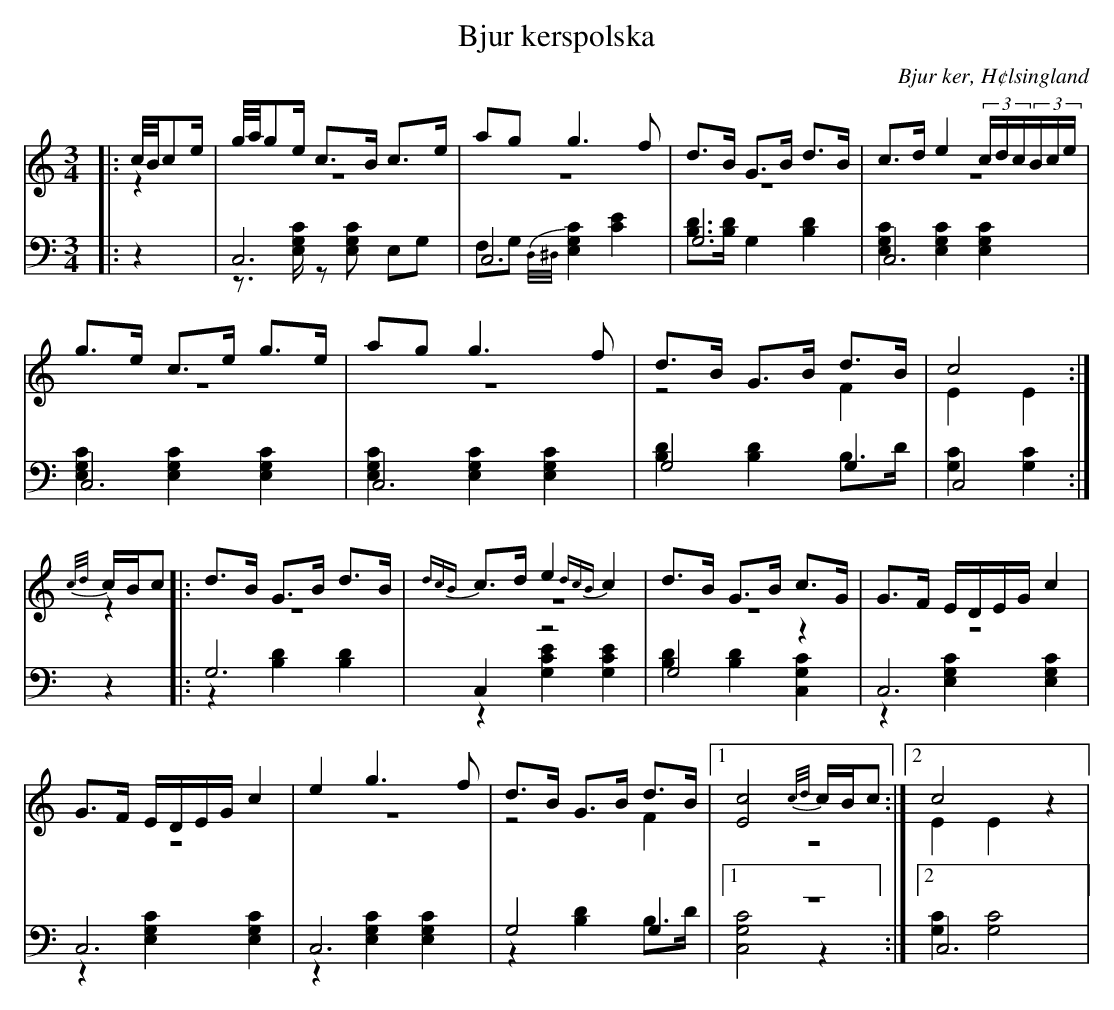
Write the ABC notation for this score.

X:1
T: Bjur kerspolska
O: Bjur ker, H¢lsingland
M: 3/4
L: 1/8
K: C
V:1
V:2 merge
V:3
V:4 merge
V:1
|:c//B//ce/|g//a//ge/ c>B c>e|ag g3 f|d>B G>B d>B|c>d e2 (3c/d/c/(3B/c/e/|
g>e c>e g>e|ag g3 f|d>B G>B d>B|c4:|
{c/d/}c/B/c |:d>B G>B d>B|{dcB}c>d e2 {dcB}c2|d>B G>B c>G|G>F E/D/E/G/ c2|
G>F E/D/E/G/ c2|e2 g3 f|d>B G>B d>B|1 [E4c4] {c/d/}c/B/c:|2 c4 z2|
V:2
|:z2|z6|z6|z6|z6|
z6|z6|z4 F2|E2 E2:|
z2|:z6|z6|z6|z6|
 z6|z6|z4 F2|1 z6:|2 E2 E2 z2|
V:3 clef=bass
|:z2|C,6|C,6|G,6|C,6|
C,6|C,6|G,4 G,2|C,4:|
z2|:G,6|C,2 z4|G,4 z2|C,6|
 C,6|C,6|G,4 G,2|1 z6:|2 C,6|
V:4 clef=bass
|:z2|z>[E,G,C] z[E,G,C] E,G,|F,G, {D,/^D,/}[E,2G,2C2] [E2C2]|[B,D]>[B,D] G,2 [B,2D2]|[E,2G,2C2] [E,2G,2C2] [E,2G,2C2]|
[E,2G,2C2] [E,2G,2C2] [E,2G,2C2]|[E,2G,2C2] [E,2G,2C2] [E,2G,2C2]|[B,2D2] [B,2D2] B,>D|[G,2C2][G,2C2]:|
z2|:z2 [B,2D2] [B,2D2]|z2 [G,2C2E2] [G,2C2E2]|[B,2D2][B,2D2] [C,2G,2C2]|z2 [E,2G,2C2] [E,2G,2C2]|
z2 [E,2G,2C2] [E,2G,2C2]|z2 [E,2G,2C2] [E,2G,2C2]|z2 [B,2D2] B,>D|1 [C,4G,4C4] z2:|2 [G,2C2] [G,4C4]|
